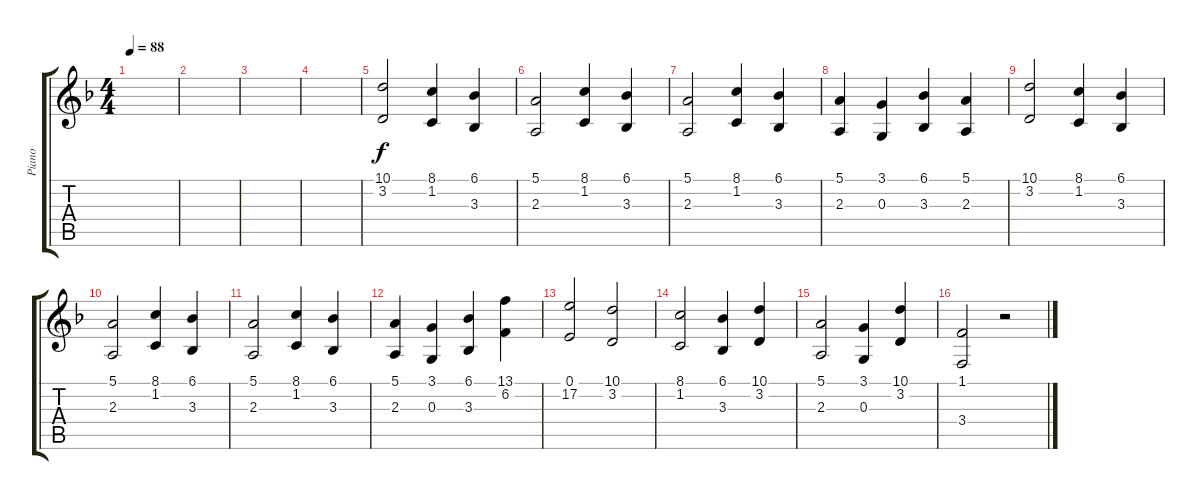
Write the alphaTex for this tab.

\track ("Piano" "Piano") {instrument brightacousticpiano}
\staff {score tabs}
\tuning (E4 B3 G3 D3 A2 D2) {hide}
\ts (4 4)
\tempo 88
\clef g2
\ks f
|
|
|
|
(10.1 3.2).2 (8.1 1.2).4 (6.1 3.3).4 |
(5.1 2.3).2 (8.1 1.2).4 (6.1 3.3).4 |
(5.1 2.3).2 (8.1 1.2).4 (6.1 3.3).4 |
(5.1 2.3).4 (3.1 0.3).4 (6.1 3.3).4 (5.1 2.3).4 |
(10.1 3.2).2 (8.1 1.2).4 (6.1 3.3).4 |
(5.1 2.3).2 (8.1 1.2).4 (6.1 3.3).4 |
(5.1 2.3).2 (8.1 1.2).4 (6.1 3.3).4 |
(5.1 2.3).4 (3.1 0.3).4 (6.1 3.3).4 (13.1 6.2).4 |
(0.1 17.2).2 (10.1 3.2).2 |
(8.1 1.2).2 (6.1 3.3).4 (10.1 3.2).4 |
(5.1 2.3).2 (3.1 0.3).4 (10.1 3.2).4 |
(1.1 3.4).2 r.2
